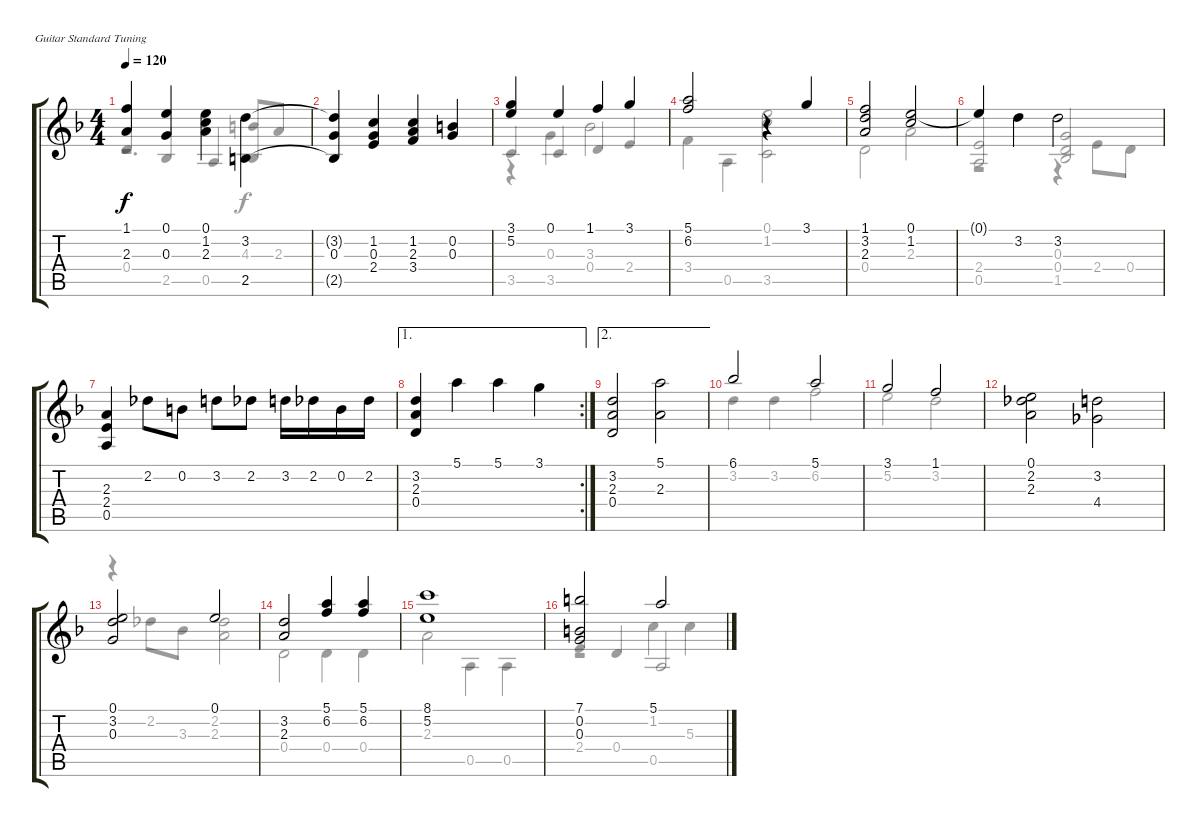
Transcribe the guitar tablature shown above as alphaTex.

\defaultSystemsLayout 4
\bracketExtendMode groupsimilarinstruments
\firstSystemTrackNameOrientation horizontal
\otherSystemsTrackNameOrientation horizontal
\track "" {instrument acousticguitarnylon}
\staff {score tabs}
\tuning (E4 B3 G3 D3 A2 E2)
\voice
\ts (4 4)
\tempo 120
\clef g2
\ks f
(1.1 2.3).4{dy f} (0.1 0.3).4 (0.1 1.2 2.3).4 (3.2 2.5).4{beam invert} |
(3.2{t} 0.3 2.5{t}).4 (2.4 0.3 1.2).4 (1.2 2.3 3.4).4 (0.3 0.2).4 |
(3.1 5.2).4 0.1.4 1.1.4 3.1.4 |
(5.1 6.2).2 r.4 3.1.4 |
(1.1 3.2 2.3).2 (1.2 0.1).2 |
0.1{t}.4 3.2.4 3.2.2{beam invert} |
(2.3 2.4 0.5).4 2.2.8 0.2.8 3.2.8 2.2.8 3.2.16 2.2.16 0.2.16 2.2.16 |
\ae 1
\rc 2
(3.2 2.3 0.4).4 5.1.4 5.1.4 3.1.4 |
\ae 2
(3.2 2.3 0.4).2 (2.3 5.1).2 |
6.1.2 5.1.2 |
3.1.2 1.1.2 |
(0.1 2.2 2.3).2 (3.2 4.4).2 |
(0.1 0.3 3.2).2 0.1.2 |
(3.2 2.3).2 (5.1 6.2).4 (6.2 5.1).4 |
(5.2 8.1).1 |
(0.3 0.2 7.1).2 5.1.2
\voice
\clef g2
\ottava regular
\simile none
\ks f
0.4.4{dy f beam invert} 2.5.4{beam invert} 0.5.4{beam invert} 2.5.4{beam invert} |
|
3.5.4{beam invert} 3.5.4{beam invert} 0.4.4{beam invert} 2.4.4{beam invert} |
3.4.4 0.5.4 (3.5 0.1 1.2).2 |
0.4.2 2.3.2 |
(2.4 0.5).2{beam invert} (1.5 0.4 0.3).2{beam invert} |
|
|
|
3.2.4 3.2.4 6.2.2 |
5.2.2 3.2.2 |
|
r.4 2.2.8 3.3.8 (2.2 2.3).2 |
0.4.2 0.4.4 0.4.4 |
2.3.2 0.5.4 0.5.4 |
2.4.4{beam invert} 0.4.4{beam invert} 0.5.2{beam invert}
\voice
\clef g2
\ottava regular
\simile none
\ks f
r.2{d dy f} 4.3.8{beam invert} 2.3.8 |
|
r.4 0.3.4 3.3.2 |
|
|
r.2 r.4{beam invert} 2.4.8 0.4.8 |
|
|
|
|
|
|
|
|
|
r.2 1.2.4 5.3.4
